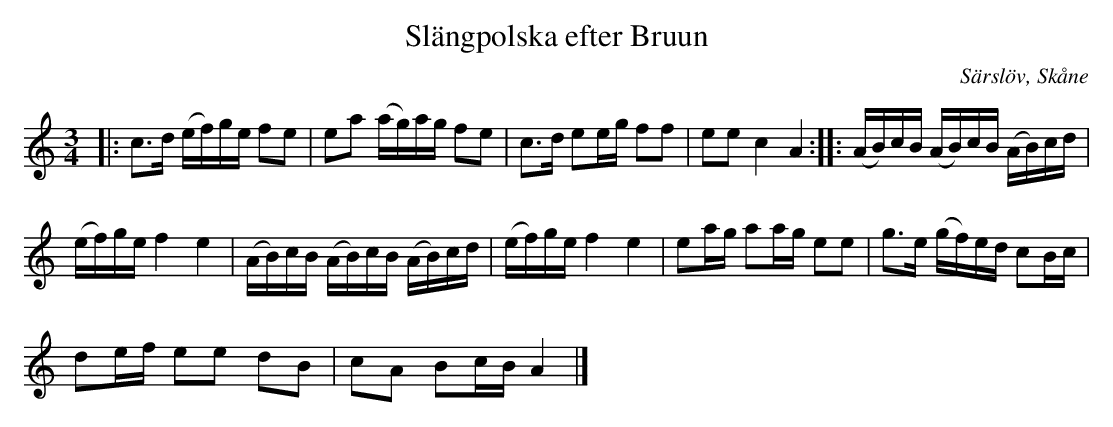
X:1
T:Slängpolska efter Bruun
O:Särslöv, Skåne
M:3/4
L:1/16
K:C
|:  c2>d2 (ef)ge f2e2 | e2a2 (ag)ag f2e2 | c2>d2 e2eg f2f2 | e2e2 c4 A4 ::$ (AB)cB (AB)cB (AB)cd | %5
 (ef)ge f4 e4 | (AB)cB (AB)cB (AB)cd | (ef)ge f4 e4 |$ e2ag a2ag e2e2 | g2>e2 (gf)ed c2Bc | %10
 d2ef e2e2 d2B2 | c2A2 B2cB A4 |] %12 :|
